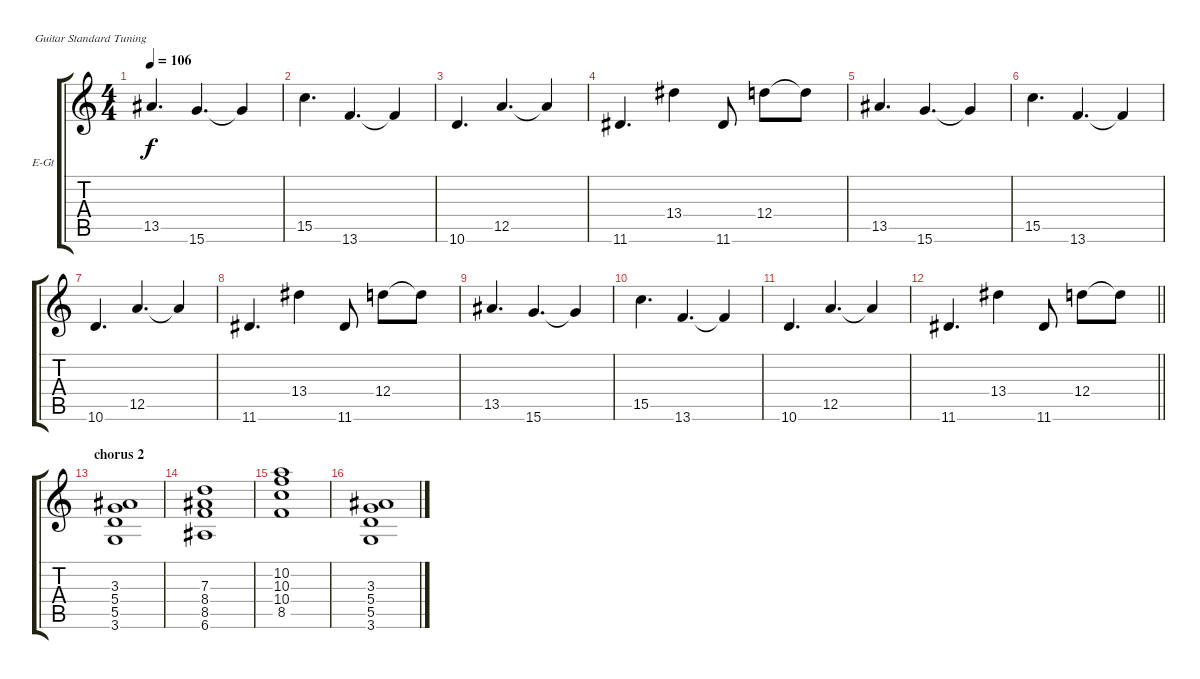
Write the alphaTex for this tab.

\bracketExtendMode groupsimilarinstruments
\firstSystemTrackNameOrientation horizontal
\otherSystemsTrackNameOrientation horizontal
\track ("Guitar (chorus)" "E-Gt") {instrument overdrivenguitar}
\staff {score tabs}
\tuning (E4 B3 G3 D3 A2 E2)
\ts (4 4)
\tempo 106
\clef g2
\ks c
13.5.4{d dy f} 15.6.4{d} 15.6{t}.4 |
15.5.4{d} 13.6.4{d} 13.6{t}.4 |
10.6.4{d} 12.5.4{d} 12.5{t}.4 |
11.6.4{d} 13.4.4 11.6.8 12.4.8 12.4{t}.8 |
13.5.4{d} 15.6.4{d} 15.6{t}.4 |
15.5.4{d} 13.6.4{d} 13.6{t}.4 |
10.6.4{d} 12.5.4{d} 12.5{t}.4 |
11.6.4{d} 13.4.4 11.6.8 12.4.8 12.4{t}.8 |
13.5.4{d} 15.6.4{d} 15.6{t}.4 |
15.5.4{d} 13.6.4{d} 13.6{t}.4 |
10.6.4{d} 12.5.4{d} 12.5{t}.4 |
\barLineRight lightlight
11.6.4{d} 13.4.4 11.6.8 12.4.8 12.4{t}.8 |
\section ("" "chorus 2")
(3.3 5.4 5.5 3.6).1 |
(7.3 8.4 8.5 6.6).1 |
(10.2 10.3 10.4 8.5).1 |
(3.3 5.4 5.5 3.6).1
